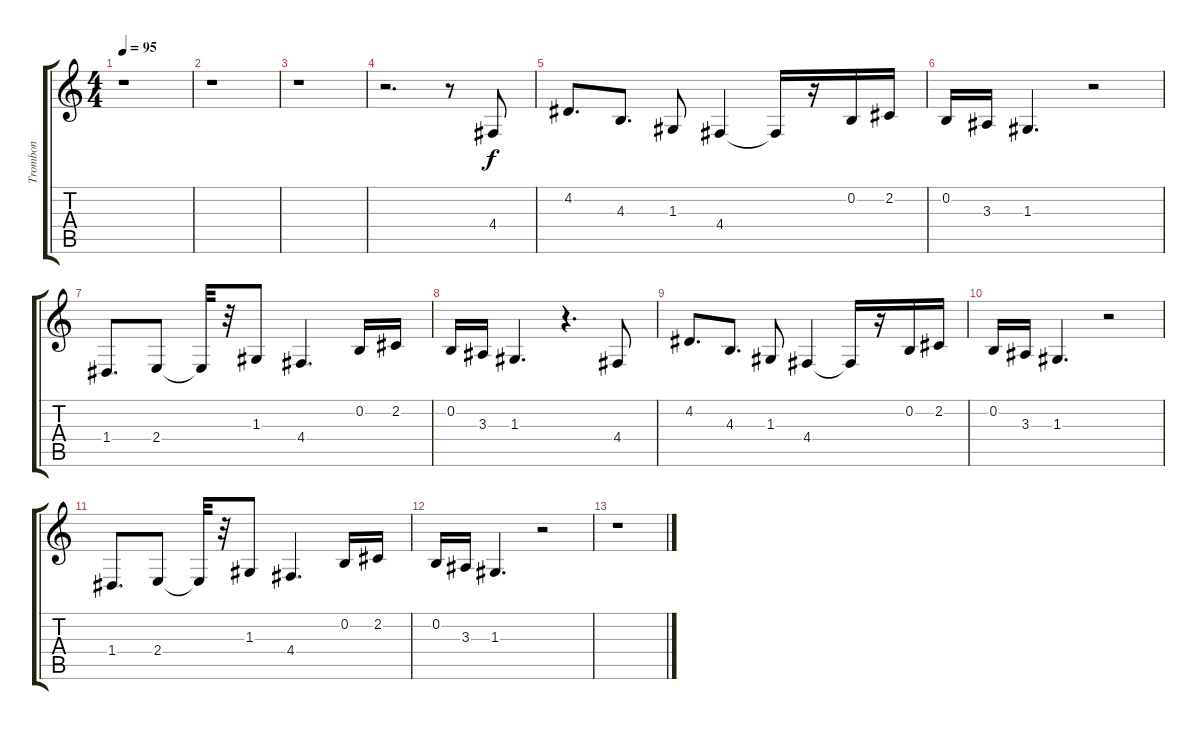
\track ("Trombon" "Trombon") {instrument trombone}
\staff {score tabs}
\tuning (E4 B3 G3 D3 A2 E2) {hide}
\ts (4 4)
\tempo 95
\clef g2
\ks c
r.1{dy f} |
r.1 |
r.1 |
r.2{d} r.8 4.4.8 |
4.2.8{d} 4.3.8{d} 1.3.8 4.4.4 4.4{t}.16 r.16 0.2.16 2.2.16 |
0.2.16 3.3.16 1.3.4{d} r.2 |
1.4.8{d} 2.4.8 2.4{t}.32 r.32 1.3.8 4.4.4{d} 0.2.16 2.2.16 |
0.2.16 3.3.16 1.3.4{d} r.4{d} 4.4.8 |
4.2.8{d} 4.3.8{d} 1.3.8 4.4.4 4.4{t}.16 r.16 0.2.16 2.2.16 |
0.2.16 3.3.16 1.3.4{d} r.2 |
1.4.8{d} 2.4.8 2.4{t}.32 r.32 1.3.8 4.4.4{d} 0.2.16 2.2.16 |
0.2.16 3.3.16 1.3.4{d} r.2 |
r.1
